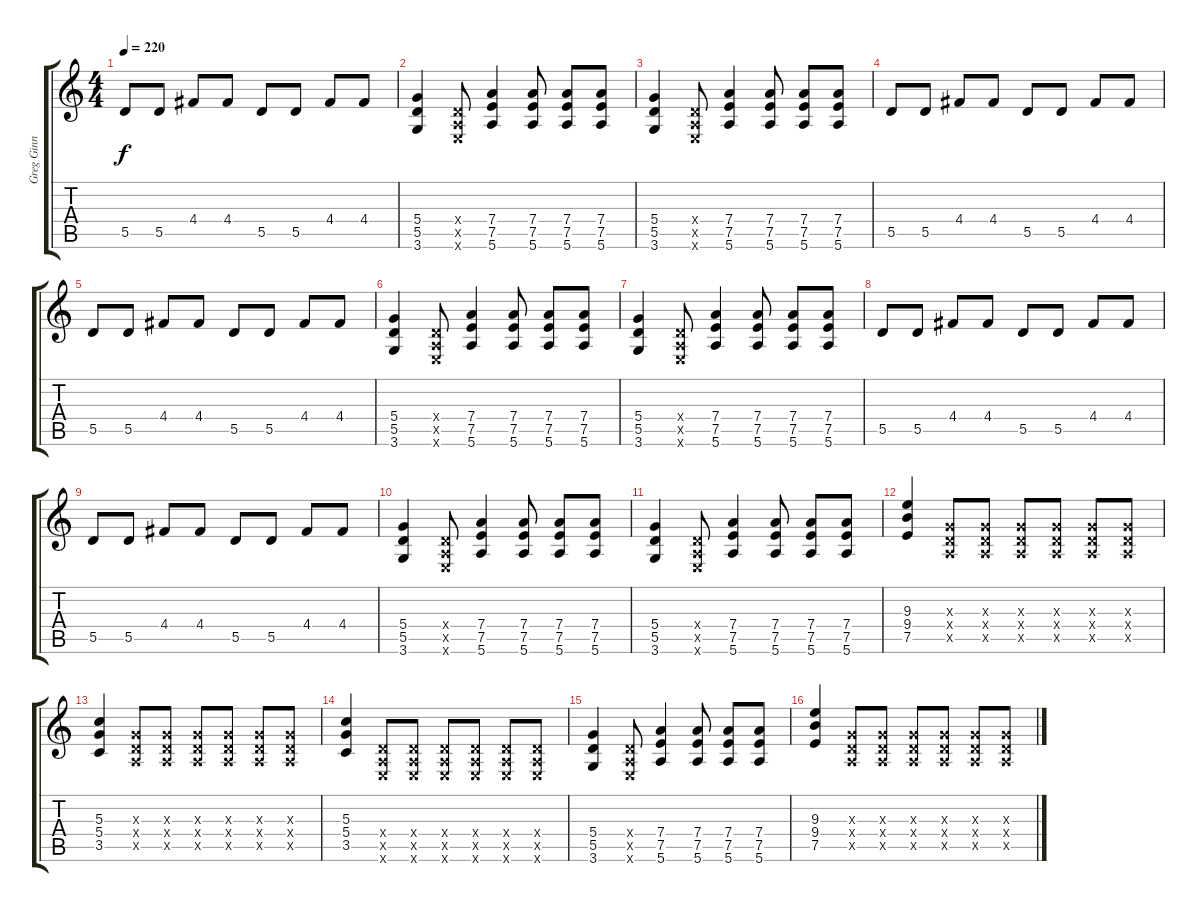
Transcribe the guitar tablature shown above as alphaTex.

\track ("Greg Ginn" "Greg Ginn") {instrument distortionguitar}
\staff {score tabs}
\tuning (E4 B3 G3 D3 A2 E2) {hide}
\ts (4 4)
\tempo 220
\clef g2
\ks c
5.5.8{dy f} 5.5.8 4.4.8 4.4.8 5.5.8 5.5.8 4.4.8 4.4.8 |
(5.4 5.5 3.6).4 (0.4{x} 0.5{x} 0.6{x}).8 (7.4 7.5 5.6).4 (7.4 7.5 5.6).8 (7.4 7.5 5.6).8 (7.4 7.5 5.6).8 |
(5.4 5.5 3.6).4 (0.4{x} 0.5{x} 0.6{x}).8 (7.4 7.5 5.6).4 (7.4 7.5 5.6).8 (7.4 7.5 5.6).8 (7.4 7.5 5.6).8 |
5.5.8 5.5.8 4.4.8 4.4.8 5.5.8 5.5.8 4.4.8 4.4.8 |
5.5.8 5.5.8 4.4.8 4.4.8 5.5.8 5.5.8 4.4.8 4.4.8 |
(5.4 5.5 3.6).4 (0.4{x} 0.5{x} 0.6{x}).8 (7.4 7.5 5.6).4 (7.4 7.5 5.6).8 (7.4 7.5 5.6).8 (7.4 7.5 5.6).8 |
(5.4 5.5 3.6).4 (0.4{x} 0.5{x} 0.6{x}).8 (7.4 7.5 5.6).4 (7.4 7.5 5.6).8 (7.4 7.5 5.6).8 (7.4 7.5 5.6).8 |
5.5.8 5.5.8 4.4.8 4.4.8 5.5.8 5.5.8 4.4.8 4.4.8 |
5.5.8 5.5.8 4.4.8 4.4.8 5.5.8 5.5.8 4.4.8 4.4.8 |
(5.4 5.5 3.6).4 (0.4{x} 0.5{x} 0.6{x}).8 (7.4 7.5 5.6).4 (7.4 7.5 5.6).8 (7.4 7.5 5.6).8 (7.4 7.5 5.6).8 |
(5.4 5.5 3.6).4 (0.4{x} 0.5{x} 0.6{x}).8 (7.4 7.5 5.6).4 (7.4 7.5 5.6).8 (7.4 7.5 5.6).8 (7.4 7.5 5.6).8 |
(9.3 9.4 7.5).4 (0.3{x} 0.4{x} 0.5{x}).8 (0.3{x} 0.4{x} 0.5{x}).8 (0.3{x} 0.4{x} 0.5{x}).8 (0.3{x} 0.4{x} 0.5{x}).8 (0.3{x} 0.4{x} 0.5{x}).8 (0.3{x} 0.4{x} 0.5{x}).8 |
(5.3 5.4 3.5).4 (0.3{x} 0.4{x} 0.5{x}).8 (0.3{x} 0.4{x} 0.5{x}).8 (0.3{x} 0.4{x} 0.5{x}).8 (0.3{x} 0.4{x} 0.5{x}).8 (0.3{x} 0.4{x} 0.5{x}).8 (0.3{x} 0.4{x} 0.5{x}).8 |
(5.3 5.4 3.5).4 (0.4{x} 0.5{x} 0.6{x}).8 (0.4{x} 0.5{x} 0.6{x}).8 (0.4{x} 0.5{x} 0.6{x}).8 (0.4{x} 0.5{x} 0.6{x}).8 (0.4{x} 0.5{x} 0.6{x}).8 (0.4{x} 0.5{x} 0.6{x}).8 |
(5.4 5.5 3.6).4 (0.4{x} 0.5{x} 0.6{x}).8 (7.4 7.5 5.6).4 (7.4 7.5 5.6).8 (7.4 7.5 5.6).8 (7.4 7.5 5.6).8 |
(9.3 9.4 7.5).4 (0.3{x} 0.4{x} 0.5{x}).8 (0.3{x} 0.4{x} 0.5{x}).8 (0.3{x} 0.4{x} 0.5{x}).8 (0.3{x} 0.4{x} 0.5{x}).8 (0.3{x} 0.4{x} 0.5{x}).8 (0.3{x} 0.4{x} 0.5{x}).8
